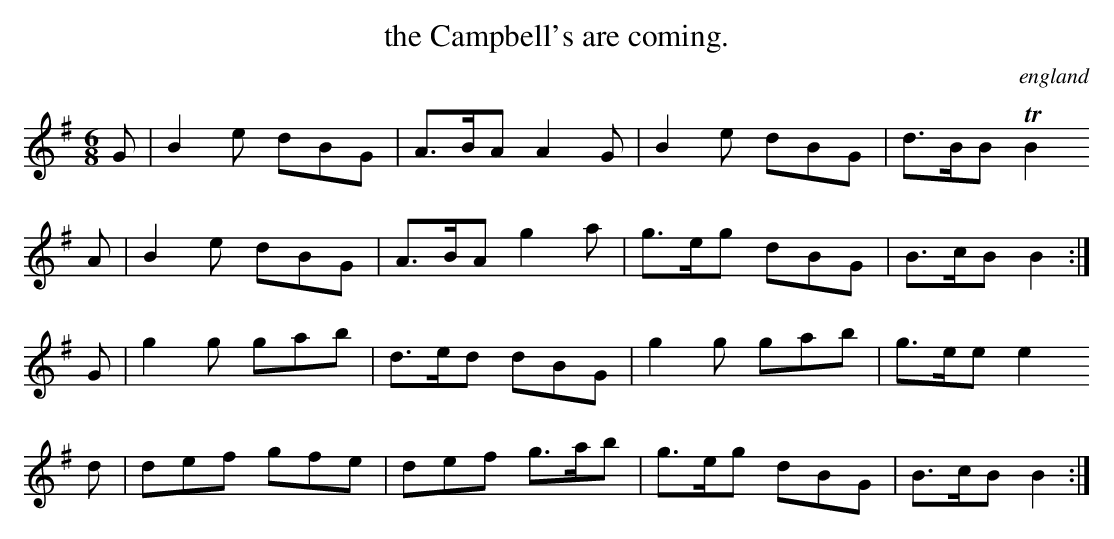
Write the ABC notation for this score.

X:1
T:the Campbell's are coming.
O:england
M:6/8
L:1/8
K:G
G|B2e dBG|A>BA A2G|B2e  dBG|d>BB TB2
A|B2e dBG|A>BA g2a|g>eg dBG|B>cB  B2:|
G|g2g gab|d>ed dBG|g2g  gab|g>ee  e2
d|def gfe|def g>ab|g>eg dBG|B>cB  B2:|
